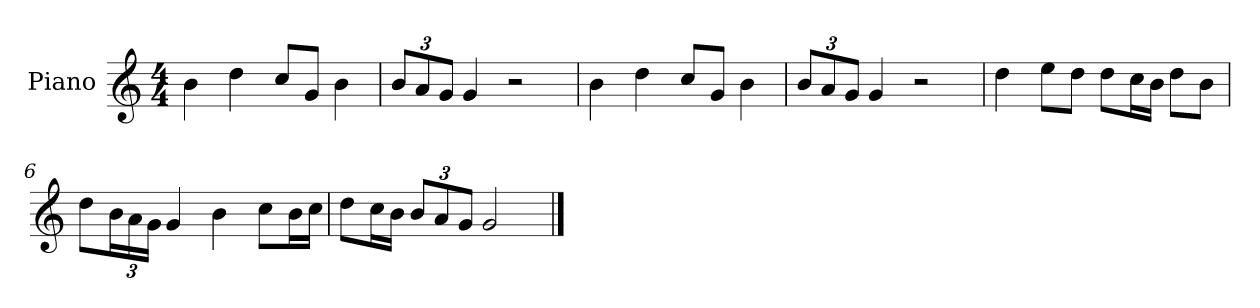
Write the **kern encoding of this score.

**kern
*part1
*staff1
*I"Piano
*I'P-no
*clefG2
*k[]
*M4/4
*MM90
=1
4b\
4dd\
8cc/L
8g/J
4b\
=2
*Xbrackettup
12b/L
12a/
12g/J
4g/
2r
=3
4b\
4dd\
8cc/L
8g/J
4b\
=4
12b/L
12a/
12g/J
4g/
2r
=5
4dd\
8ee\L
8dd\J
8dd\L
16cc\L
16b\JJ
8dd\L
8b\J
=6
8dd\L
24b\L
24a\
24g\JJ
4g/
4b\
8cc\L
16b\L
16cc\JJ
!!LO:LB:g=z
=7
8dd\L
16cc\L
16b\JJ
12b/L
12a/
12g/J
2g/
==
*-
